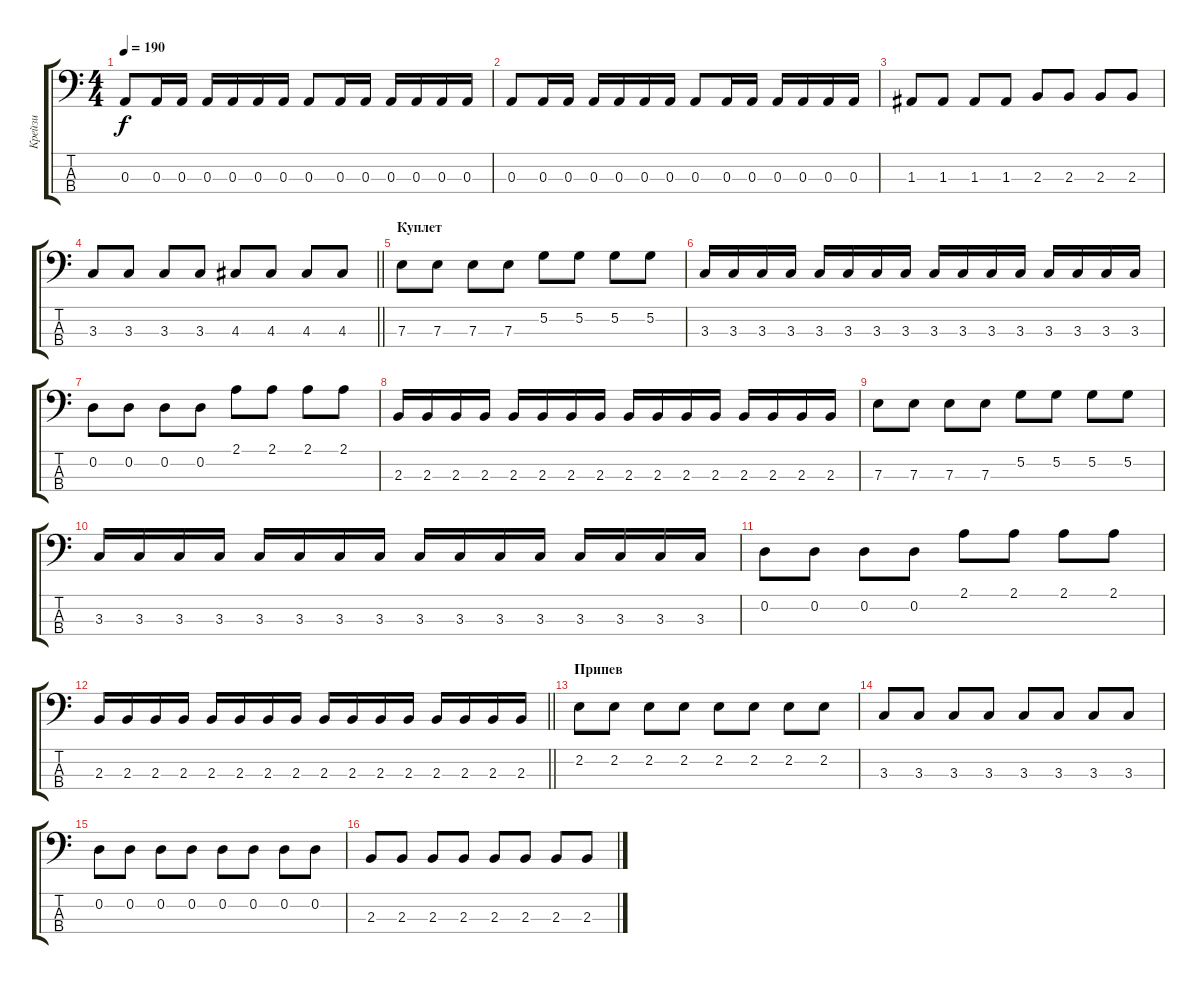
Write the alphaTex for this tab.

\track ("Крейзи" "Крейзи") {instrument electricbassfinger}
\staff {score tabs}
\tuning (G2 D2 A1 E1) {hide}
\ts (4 4)
\tempo 190
\clef f4
\ks c
0.3.8{dy f} 0.3.16 0.3.16 0.3.16 0.3.16 0.3.16 0.3.16 0.3.8 0.3.16 0.3.16 0.3.16 0.3.16 0.3.16 0.3.16 |
0.3.8 0.3.16 0.3.16 0.3.16 0.3.16 0.3.16 0.3.16 0.3.8 0.3.16 0.3.16 0.3.16 0.3.16 0.3.16 0.3.16 |
1.3.8 1.3.8 1.3.8 1.3.8 2.3.8 2.3.8 2.3.8 2.3.8 |
\barLineRight lightlight
3.3.8 3.3.8 3.3.8 3.3.8 4.3.8 4.3.8 4.3.8 4.3.8 |
\section ("" "Куплет")
7.3.8 7.3.8 7.3.8 7.3.8 5.2.8 5.2.8 5.2.8 5.2.8 |
3.3.16 3.3.16 3.3.16 3.3.16 3.3.16 3.3.16 3.3.16 3.3.16 3.3.16 3.3.16 3.3.16 3.3.16 3.3.16 3.3.16 3.3.16 3.3.16 |
0.2.8 0.2.8 0.2.8 0.2.8 2.1.8 2.1.8 2.1.8 2.1.8 |
2.3.16 2.3.16 2.3.16 2.3.16 2.3.16 2.3.16 2.3.16 2.3.16 2.3.16 2.3.16 2.3.16 2.3.16 2.3.16 2.3.16 2.3.16 2.3.16 |
7.3.8 7.3.8 7.3.8 7.3.8 5.2.8 5.2.8 5.2.8 5.2.8 |
3.3.16 3.3.16 3.3.16 3.3.16 3.3.16 3.3.16 3.3.16 3.3.16 3.3.16 3.3.16 3.3.16 3.3.16 3.3.16 3.3.16 3.3.16 3.3.16 |
0.2.8 0.2.8 0.2.8 0.2.8 2.1.8 2.1.8 2.1.8 2.1.8 |
\barLineRight lightlight
2.3.16 2.3.16 2.3.16 2.3.16 2.3.16 2.3.16 2.3.16 2.3.16 2.3.16 2.3.16 2.3.16 2.3.16 2.3.16 2.3.16 2.3.16 2.3.16 |
\section ("" "Припев")
2.2.8 2.2.8 2.2.8 2.2.8 2.2.8 2.2.8 2.2.8 2.2.8 |
3.3.8 3.3.8 3.3.8 3.3.8 3.3.8 3.3.8 3.3.8 3.3.8 |
0.2.8 0.2.8 0.2.8 0.2.8 0.2.8 0.2.8 0.2.8 0.2.8 |
2.3.8 2.3.8 2.3.8 2.3.8 2.3.8 2.3.8 2.3.8 2.3.8
